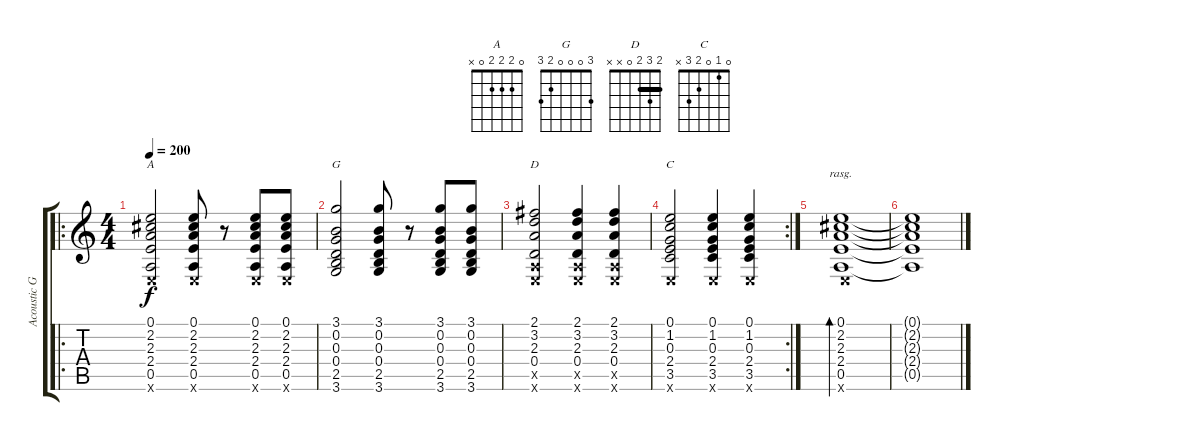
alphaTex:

\track ("Acoustic Guitar (Stephen Lynch)" "Acoustic G") {instrument acousticguitarsteel}
\staff {score tabs}
\tuning (E4 B3 G3 D3 A2 E2) {hide}
\chord ("A" 0 2 2 2 0 x)
\chord ("G" 3 0 0 0 2 3)
\chord ("D" 2 3 2 0 x x) {barre 2}
\chord ("C" 0 1 0 2 3 x)
\ro
\ts (4 4)
\tempo 200
\clef g2
\ks c
(0.1 2.2 2.3 2.4 0.5 0.6{x}).2{ch "A" dy f} (0.1 2.2 2.3 2.4 0.5 0.6{x}).8 r.8 (0.1 2.2 2.3 2.4 0.5 0.6{x}).8 (0.1 2.2 2.3 2.4 0.5 0.6{x}).8 |
(3.1 0.2 0.3 0.4 2.5 3.6).2{ch "G"} (3.1 0.2 0.3 0.4 2.5 3.6).8 r.8 (3.1 0.2 0.3 0.4 2.5 3.6).8 (3.1 0.2 0.3 0.4 2.5 3.6).8 |
(2.1 3.2 2.3 0.4 0.5{x} 0.6{x}).2{ch "D"} (2.1 3.2 2.3 0.4 0.5{x} 0.6{x}).4 (2.1 3.2 2.3 0.4 0.5{x} 0.6{x}).4 |
\rc 2
(0.1 1.2 0.3 2.4 3.5 0.6{x}).2{ch "C"} (0.1 1.2 0.3 2.4 3.5 0.6{x}).4 (0.1 1.2 0.3 2.4 3.5 0.6{x}).4 |
(0.1 2.2 2.3 2.4 0.5 0.6{x}).1{bd 480 rasg ii} |
(0.1{t} 2.2{t} 2.3{t} 2.4{t} 0.5{t}).1
